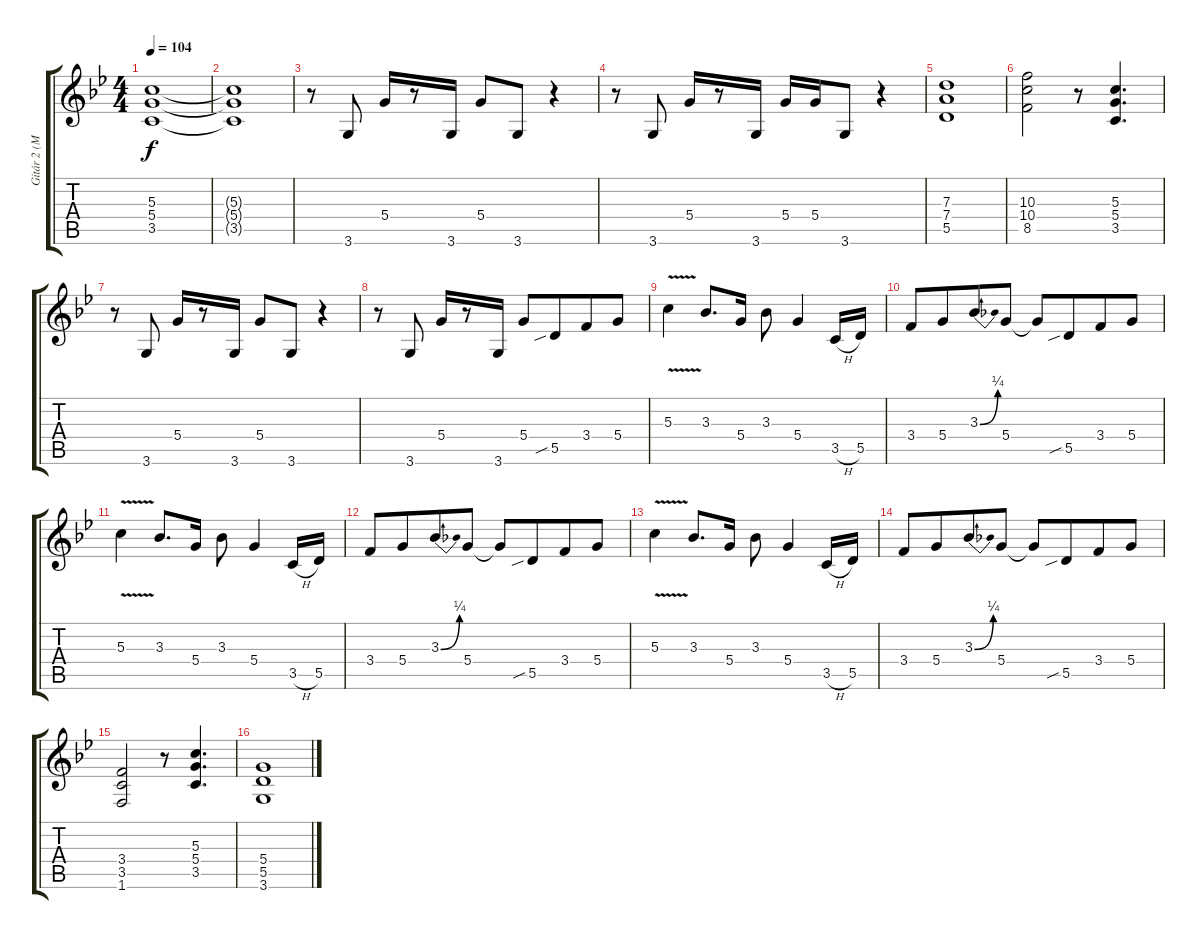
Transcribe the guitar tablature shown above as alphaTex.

\track ("Gitár 2 (Micky Moody/Mel Galley/John Syk" "Gitár 2 (M") {instrument distortionguitar}
\staff {score tabs}
\tuning (E4 B3 G3 D3 A2 E2) {hide}
\ts (4 4)
\tempo 104
\clef g2
\ks bb
(5.3 5.4 3.5).1{dy f} |
(5.3{t} 5.4{t} 3.5{t}).1 |
r.8 3.6.8 5.4.16 r.8 3.6.16 5.4.8 3.6.8 r.4 |
r.8 3.6.8 5.4.16 r.8 3.6.16 5.4.16 5.4.16 3.6.8 r.4 |
(7.3 7.4 5.5).1 |
(10.3 10.4 8.5).2 r.8 (5.3 5.4 3.5).4{d} |
r.8 3.6.8 5.4.16 r.8 3.6.16 5.4.8 3.6.8 r.4 |
r.8 3.6.8 5.4.16 r.8 3.6.16 5.4.8 5.5{sib}.8{beam merge} 3.4.8 5.4.8 |
5.3{v}.4 3.3.8{d} 5.4.16 3.3.8 5.4.4 3.5{h}.16 5.5.16 |
3.4.8 5.4.8{beam merge} 3.3{be (bend 0 0 60 1)}.8 5.4.8 5.4{t}.8 5.5{sib}.8{beam merge} 3.4.8 5.4.8 |
5.3{v}.4 3.3.8{d} 5.4.16 3.3.8 5.4.4 3.5{h}.16 5.5.16 |
3.4.8 5.4.8{beam merge} 3.3{be (bend 0 0 60 1)}.8 5.4.8 5.4{t}.8 5.5{sib}.8{beam merge} 3.4.8 5.4.8 |
5.3{v}.4 3.3.8{d} 5.4.16 3.3.8 5.4.4 3.5{h}.16 5.5.16 |
3.4.8 5.4.8{beam merge} 3.3{be (bend 0 0 60 1)}.8 5.4.8 5.4{t}.8 5.5{sib}.8{beam merge} 3.4.8 5.4.8 |
(3.4 3.5 1.6).2 r.8 (5.3 5.4 3.5).4{d} |
(5.4 5.5 3.6).1
